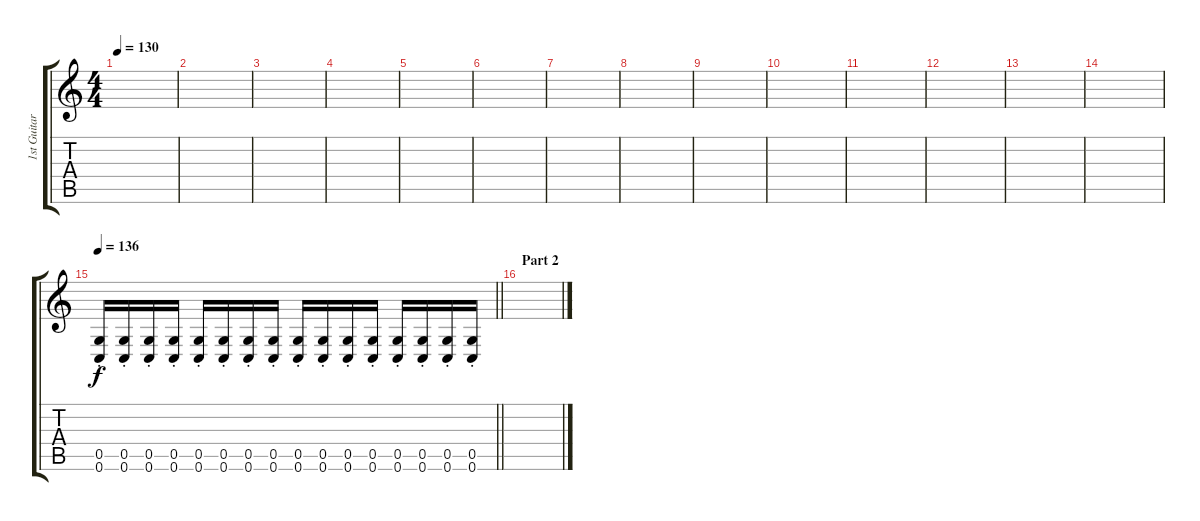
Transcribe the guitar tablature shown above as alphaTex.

\track ("1st Guitar" "1st Guitar") {instrument distortionguitar}
\staff {score tabs}
\tuning (D4 A3 F3 C3 G2 C2) {hide}
\ts (4 4)
\tempo 130
\clef g2
\ks c
|
|
|
|
|
|
|
|
|
|
|
|
|
|
\tempo 136
\barLineRight lightlight
(0.5{st} 0.6{st}).16{dy f volume 16} (0.5{st} 0.6{st}).16 (0.5{st} 0.6{st}).16 (0.5{st} 0.6{st}).16 (0.5{st} 0.6{st}).16 (0.5{st} 0.6{st}).16 (0.5{st} 0.6{st}).16 (0.5{st} 0.6{st}).16 (0.5{st} 0.6{st}).16 (0.5{st} 0.6{st}).16 (0.5{st} 0.6{st}).16 (0.5{st} 0.6{st}).16 (0.5{st} 0.6{st}).16 (0.5{st} 0.6{st}).16 (0.5{st} 0.6{st}).16 (0.5{st} 0.6{st}).16 |
\section ("" "Part 2")
